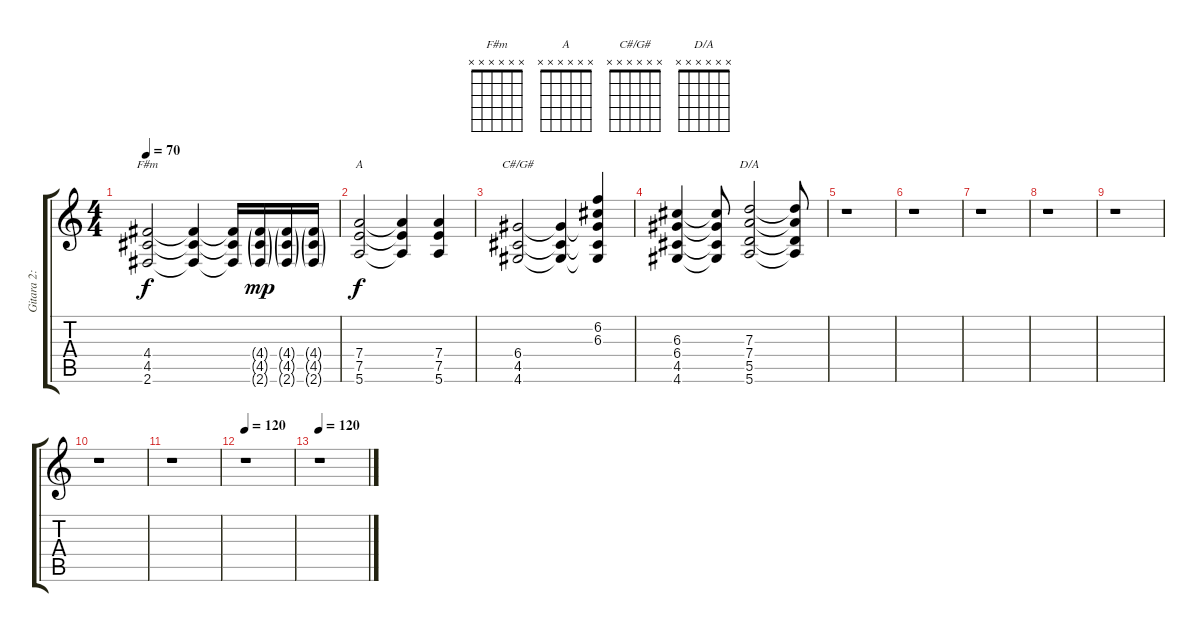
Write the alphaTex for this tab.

\track ("Gitara 2: Distortion" "Gitara 2: ") {instrument overdrivenguitar}
\staff {score tabs}
\tuning (E4 B3 G3 D3 A2 E2) {hide}
\chord ("F#m" x x x x x x)
\chord ("A" x x x x x x)
\chord ("C#/G#" x x x x x x)
\chord ("D/A" x x x x x x)
\ts (4 4)
\tempo 70
\clef g2
\ks c
(4.4 4.5 2.6).2{ch "F#m" dy f} (4.4{t} 4.5{t} 2.6{t}).4 (4.4{t} 4.5{t} 2.6{t}).16 (4.4{g} 4.5{g} 2.6{g}).16{dy mp} (4.4{g} 4.5{g} 2.6{g}).16 (4.4{g} 4.5{g} 2.6{g}).16 |
(7.4 7.5 5.6).2{ch "A" dy f} (7.4{t} 7.5{t} 5.6{t}).4 (7.4 7.5 5.6).4 |
(6.4 4.5 4.6).2{ch "C#/G#"} (6.4{t} 4.5{t} 4.6{t}).4 (6.2 6.3 6.4{t} 4.5{t} 4.6{t}).4 |
(6.3 6.4 4.5 4.6).4 (6.3{t} 6.4{t} 4.5{t} 4.6{t}).8 (7.3 7.4 5.5 5.6).2{ch "D/A"} (7.3{t} 7.4{t} 5.5{t} 5.6{t}).8 |
r.1 |
r.1 |
r.1 |
r.1 |
r.1 |
r.1 |
r.1 |
\tempo 120
r.1 |
\tempo 120
r.1
